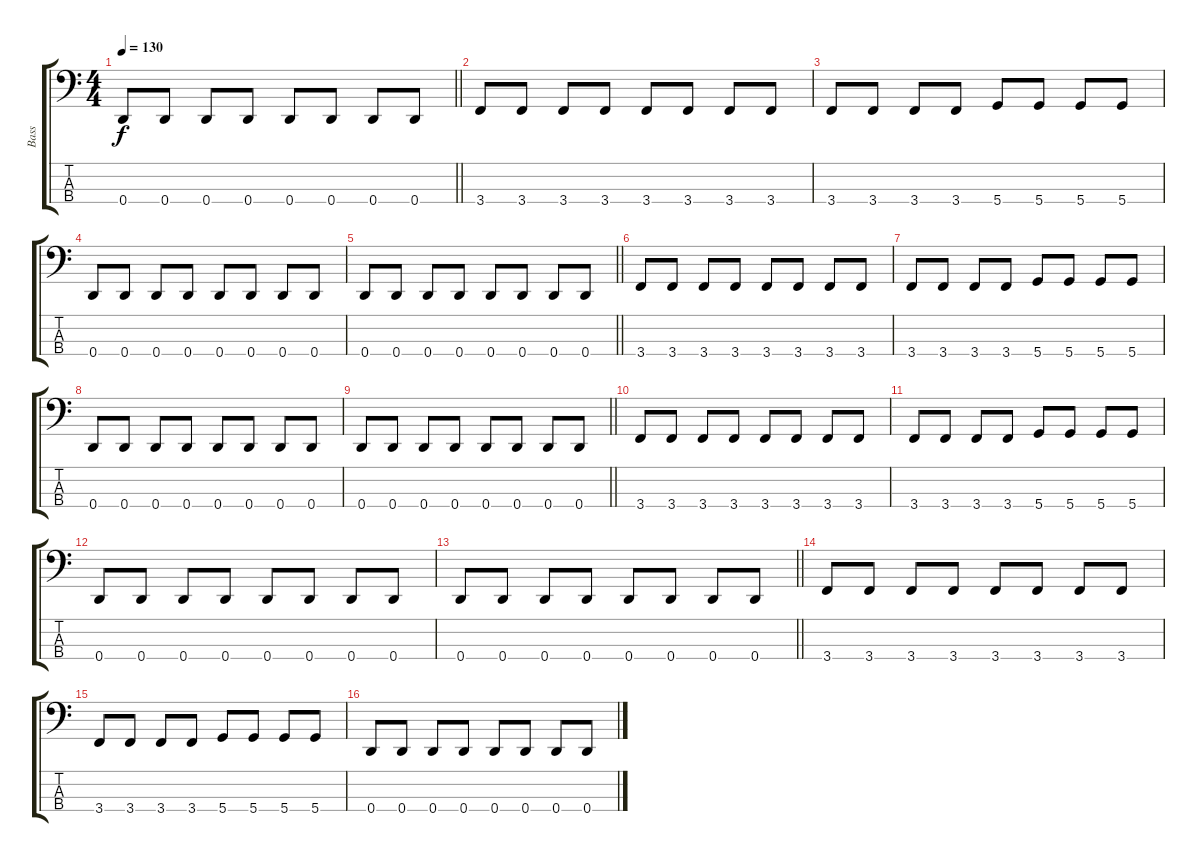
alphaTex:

\track ("Bass" "Bass") {instrument electricbasspick}
\staff {score tabs}
\tuning (G2 D2 A1 D1) {hide}
\ts (4 4)
\tempo 130
\clef f4
\barLineRight lightlight
\ks c
0.4.8{dy f} 0.4.8 0.4.8 0.4.8 0.4.8 0.4.8 0.4.8 0.4.8 |
3.4.8 3.4.8 3.4.8 3.4.8 3.4.8 3.4.8 3.4.8 3.4.8 |
3.4.8 3.4.8 3.4.8 3.4.8 5.4.8 5.4.8 5.4.8 5.4.8 |
0.4.8 0.4.8 0.4.8 0.4.8 0.4.8 0.4.8 0.4.8 0.4.8 |
\barLineRight lightlight
0.4.8 0.4.8 0.4.8 0.4.8 0.4.8 0.4.8 0.4.8 0.4.8 |
3.4.8 3.4.8 3.4.8 3.4.8 3.4.8 3.4.8 3.4.8 3.4.8 |
3.4.8 3.4.8 3.4.8 3.4.8 5.4.8 5.4.8 5.4.8 5.4.8 |
0.4.8 0.4.8 0.4.8 0.4.8 0.4.8 0.4.8 0.4.8 0.4.8 |
\barLineRight lightlight
0.4.8 0.4.8 0.4.8 0.4.8 0.4.8 0.4.8 0.4.8 0.4.8 |
3.4.8 3.4.8 3.4.8 3.4.8 3.4.8 3.4.8 3.4.8 3.4.8 |
3.4.8 3.4.8 3.4.8 3.4.8 5.4.8 5.4.8 5.4.8 5.4.8 |
0.4.8 0.4.8 0.4.8 0.4.8 0.4.8 0.4.8 0.4.8 0.4.8 |
\barLineRight lightlight
0.4.8 0.4.8 0.4.8 0.4.8 0.4.8 0.4.8 0.4.8 0.4.8 |
3.4.8 3.4.8 3.4.8 3.4.8 3.4.8 3.4.8 3.4.8 3.4.8 |
3.4.8 3.4.8 3.4.8 3.4.8 5.4.8 5.4.8 5.4.8 5.4.8 |
0.4.8 0.4.8 0.4.8 0.4.8 0.4.8 0.4.8 0.4.8 0.4.8
